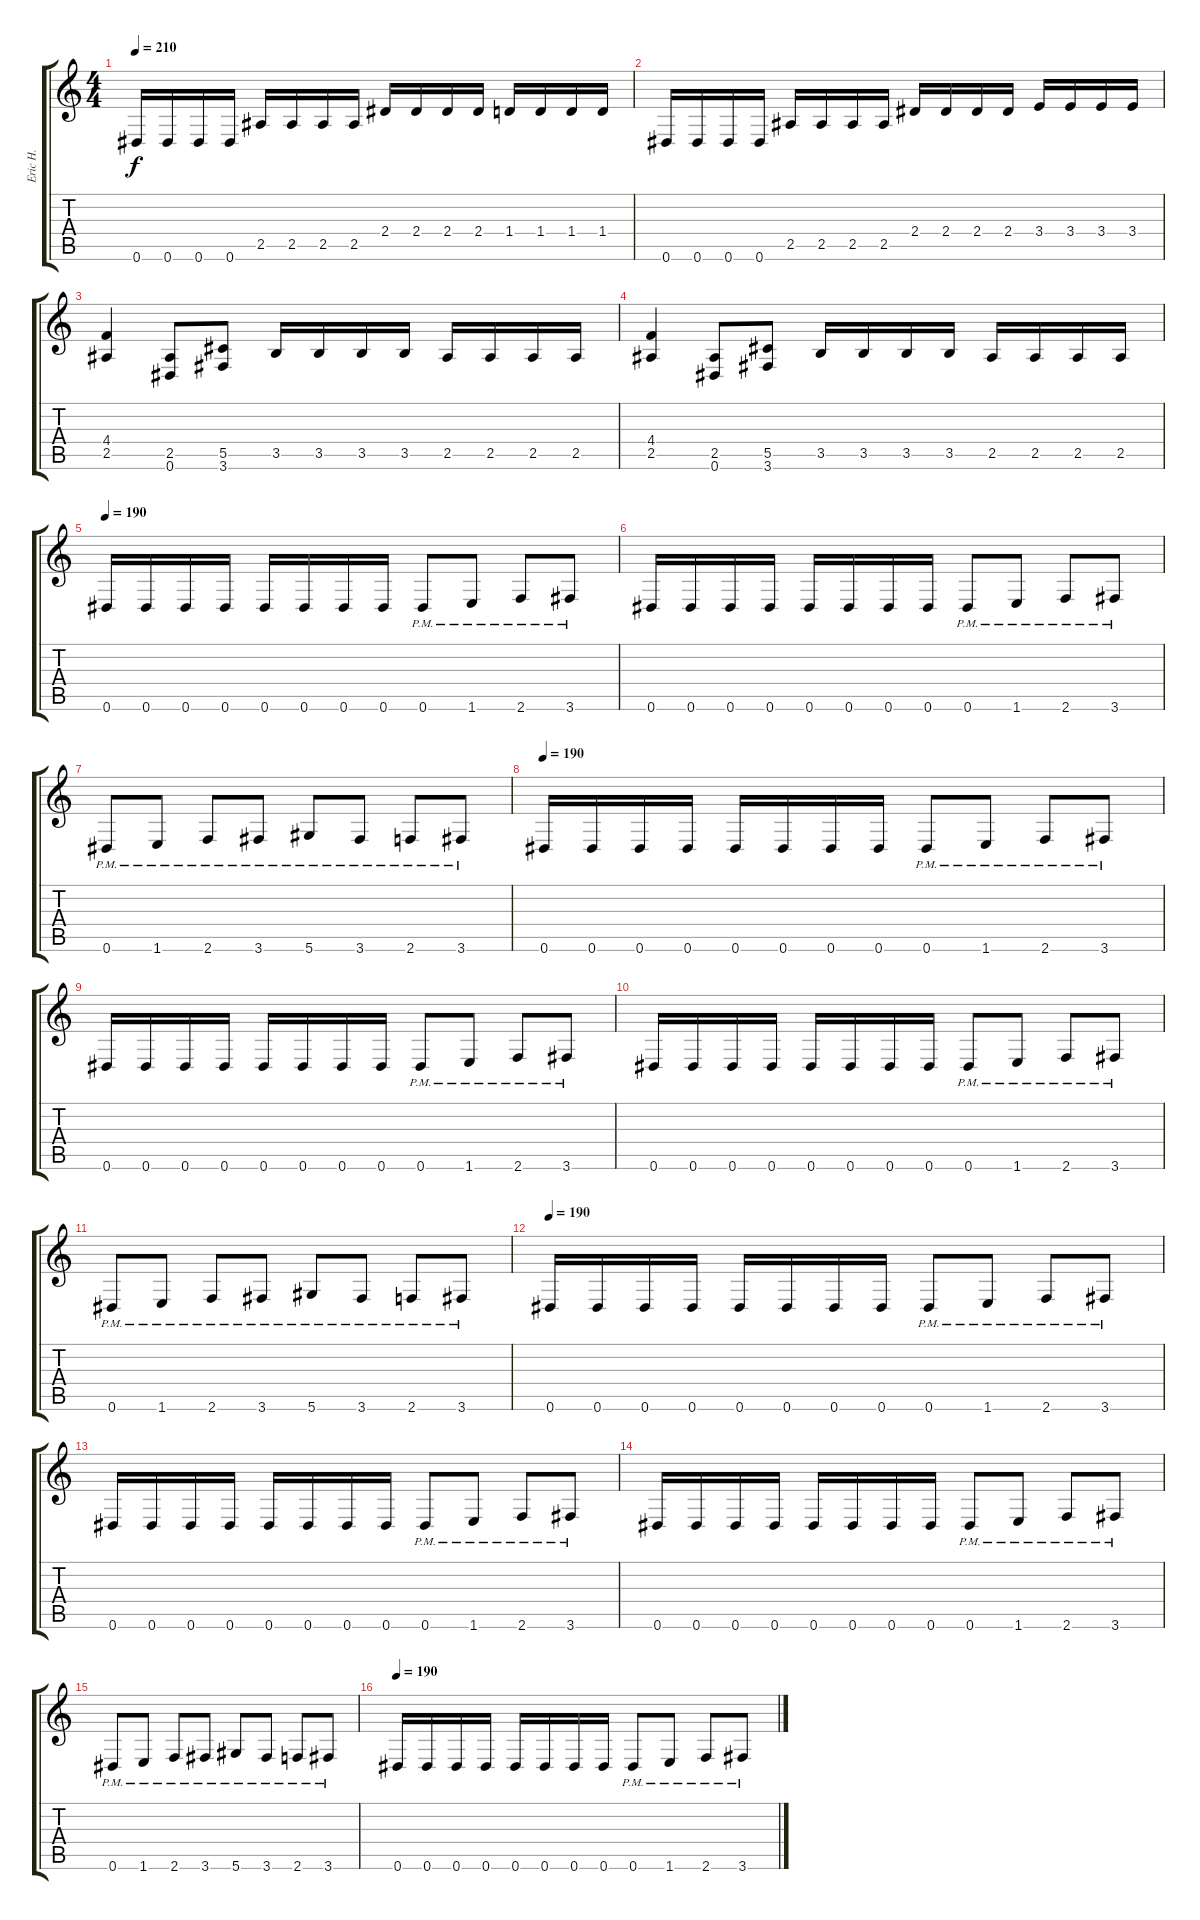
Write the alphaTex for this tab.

\track ("Eric H." "Eric H.") {instrument distortionguitar}
\staff {score tabs}
\tuning (Eb4 Bb3 Gb3 Db3 Ab2 Eb2) {hide}
\ts (4 4)
\tempo 210
\clef g2
\ks c
0.6.16{dy f} 0.6.16 0.6.16 0.6.16 2.5.16 2.5.16 2.5.16 2.5.16 2.4.16 2.4.16 2.4.16 2.4.16 1.4.16 1.4.16 1.4.16 1.4.16 |
0.6.16 0.6.16 0.6.16 0.6.16 2.5.16 2.5.16 2.5.16 2.5.16 2.4.16 2.4.16 2.4.16 2.4.16 3.4.16 3.4.16 3.4.16 3.4.16 |
(4.4 2.5).4 (2.5 0.6).8 (5.5 3.6).8 3.5.16 3.5.16 3.5.16 3.5.16 2.5.16 2.5.16 2.5.16 2.5.16 |
(4.4 2.5).4 (2.5 0.6).8 (5.5 3.6).8 3.5.16 3.5.16 3.5.16 3.5.16 2.5.16 2.5.16 2.5.16 2.5.16 |
\tempo 190
0.6.16 0.6.16 0.6.16 0.6.16 0.6.16 0.6.16 0.6.16 0.6.16 0.6{pm}.8 1.6{pm}.8 2.6{pm}.8 3.6{pm}.8 |
0.6.16 0.6.16 0.6.16 0.6.16 0.6.16 0.6.16 0.6.16 0.6.16 0.6{pm}.8 1.6{pm}.8 2.6{pm}.8 3.6{pm}.8 |
0.6{pm}.8 1.6{pm}.8 2.6{pm}.8 3.6{pm}.8 5.6{pm}.8 3.6{pm}.8 2.6{pm}.8 3.6{pm}.8 |
\tempo 190
0.6.16 0.6.16 0.6.16 0.6.16 0.6.16 0.6.16 0.6.16 0.6.16 0.6{pm}.8 1.6{pm}.8 2.6{pm}.8 3.6{pm}.8 |
0.6.16 0.6.16 0.6.16 0.6.16 0.6.16 0.6.16 0.6.16 0.6.16 0.6{pm}.8 1.6{pm}.8 2.6{pm}.8 3.6{pm}.8 |
0.6.16 0.6.16 0.6.16 0.6.16 0.6.16 0.6.16 0.6.16 0.6.16 0.6{pm}.8 1.6{pm}.8 2.6{pm}.8 3.6{pm}.8 |
0.6{pm}.8 1.6{pm}.8 2.6{pm}.8 3.6{pm}.8 5.6{pm}.8 3.6{pm}.8 2.6{pm}.8 3.6{pm}.8 |
\tempo 190
0.6.16 0.6.16 0.6.16 0.6.16 0.6.16 0.6.16 0.6.16 0.6.16 0.6{pm}.8 1.6{pm}.8 2.6{pm}.8 3.6{pm}.8 |
0.6.16 0.6.16 0.6.16 0.6.16 0.6.16 0.6.16 0.6.16 0.6.16 0.6{pm}.8 1.6{pm}.8 2.6{pm}.8 3.6{pm}.8 |
0.6.16 0.6.16 0.6.16 0.6.16 0.6.16 0.6.16 0.6.16 0.6.16 0.6{pm}.8 1.6{pm}.8 2.6{pm}.8 3.6{pm}.8 |
0.6{pm}.8 1.6{pm}.8 2.6{pm}.8 3.6{pm}.8 5.6{pm}.8 3.6{pm}.8 2.6{pm}.8 3.6{pm}.8 |
\tempo 190
0.6.16 0.6.16 0.6.16 0.6.16 0.6.16 0.6.16 0.6.16 0.6.16 0.6{pm}.8 1.6{pm}.8 2.6{pm}.8 3.6{pm}.8
